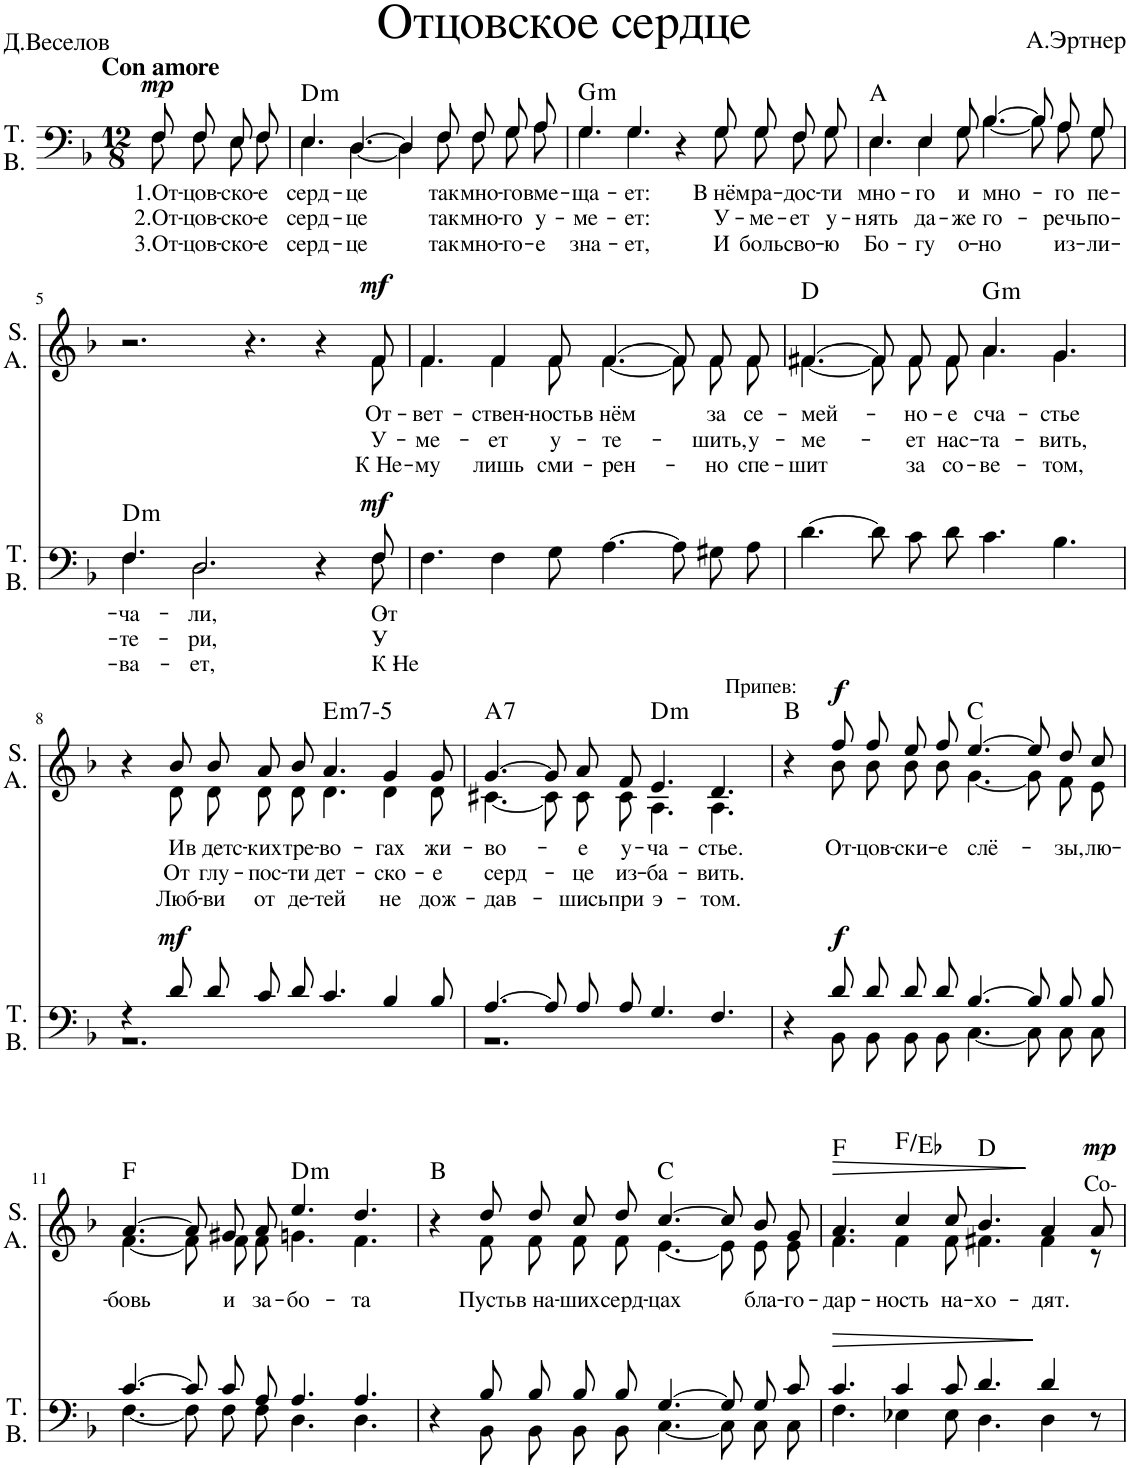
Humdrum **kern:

**kern	**text	**text	**text	**dynam	**harte	**kern	**text	**text	**text	**dynam	**harte
*part2	*part2	*part2	*part2	*part2	*part2	*part1	*part1	*part1	*part1	*part1	*part1
*staff2	*staff2	*staff2	*staff2	*staff2	*	*staff1	*staff1	*staff1	*staff1	*staff1	*
*I"T. B.	*	*	*	*	*	*I"S. A.	*	*	*	*	*
*I'T. B.	*	*	*	*	*	*I'S. A.	*	*	*	*	*
*clefF4	*	*	*	*	*	*clefG2	*	*	*	*	*
*k[b-]	*	*	*	*	*	*k[b-]	*	*	*	*	*
*M12/8	*	*	*	*	*	*M12/8	*	*	*	*	*
=1	=1	=1	=1	=1	=1	=1	=1	=1	=1	=1	=1
*^	*	*	*	*	*	*	*	*	*	*	*
!	!	!	!	!	!	!	!LO:TX:a:B:t=Con amore	!	!	!	!	!
!	!	!LO:LY:b	!LO:LY:b	!LO:LY:b	!LO:DY:a	!	!	!	!	!	!	!
8F/	8F\	1.От-	2.От-	3.От-	mp	.	1.r	.	.	.	.	.
!	!	!LO:LY:b	!LO:LY:b	!LO:LY:b	!	!	!	!	!	!	!	!
8F/L	8F\L	-цов-	-цов-	-цов-	.	.	.	.	.	.	.	.
!	!	!LO:LY:b	!LO:LY:b	!LO:LY:b	!	!	!	!	!	!	!	!
8E/	8E\	-ско-	-ско-	-ско-	.	.	.	.	.	.	.	.
!	!	!LO:LY:b	!LO:LY:b	!LO:LY:b	!	!	!	!	!	!	!	!
8F/J	8F\J	-е	-е	-е	.	.	.	.	.	.	.	.
1ryy	1ryy	.	.	.	.	.	.	.	.	.	.	.
=2	=2	=2	=2	=2	=2	=2	=2	=2	=2	=2	=2	=2
!	!	!LO:LY:b	!LO:LY:b	!LO:LY:b	!	!LO:H:kt=m	!	!	!	!	!	!
4.E/	4.E\	серд-	серд-	серд-	.	D:min	1.r	.	.	.	.	.
!	!	!LO:LY:b	!LO:LY:b	!LO:LY:b	!	!	!	!	!	!	!	!
[4.D/	[4.D\	це	-це	це	.	.	.	.	.	.	.	.
4D/]	4D\]	.	.	.	.	.	.	.	.	.	.	.
!	!	!LO:LY:b	!LO:LY:b	!LO:LY:b	!	!	!	!	!	!	!	!
8F/	8F\	так	так	так	.	.	.	.	.	.	.	.
!	!	!LO:LY:b	!LO:LY:b	!LO:LY:b	!	!	!	!	!	!	!	!
8F/L	8F\L	мно-	мно-	мно-	.	.	.	.	.	.	.	.
!	!	!LO:LY:b	!LO:LY:b	!LO:LY:b	!	!	!	!	!	!	!	!
8G/	8G\	-го	-го	-го-	.	.	.	.	.	.	.	.
!	!	!LO:LY:b	!LO:LY:b	!LO:LY:b	!	!	!	!	!	!	!	!
8A/J	8A\J	вме-	у-	-е	.	.	.	.	.	.	.	.
=3	=3	=3	=3	=3	=3	=3	=3	=3	=3	=3	=3	=3
!	!	!LO:LY:b	!LO:LY:b	!LO:LY:b	!	!LO:H:kt=m	!	!	!	!	!	!
4.G/	4.G\	-ща-	-ме-	зна-	.	G:min	1.r	.	.	.	.	.
!	!	!LO:LY:b	!LO:LY:b	!LO:LY:b	!	!	!	!	!	!	!	!
4.G/	4.G\	-ет:	-ет:	-ет,	.	.	.	.	.	.	.	.
4r	4ryy	.	.	.	.	.	.	.	.	.	.	.
!	!	!LO:LY:b	!LO:LY:b	!LO:LY:b	!	!	!	!	!	!	!	!
8G/	8G\	В нём	У-	И	.	.	.	.	.	.	.	.
!	!	!LO:LY:b	!LO:LY:b	!LO:LY:b	!	!	!	!	!	!	!	!
8G/L	8G\L	ра-	-ме-	боль	.	.	.	.	.	.	.	.
!	!	!LO:LY:b	!LO:LY:b	!LO:LY:b	!	!	!	!	!	!	!	!
8F/	8F\	-дос-	-ет	сво-	.	.	.	.	.	.	.	.
!	!	!LO:LY:b	!LO:LY:b	!LO:LY:b	!	!	!	!	!	!	!	!
8G/J	8G\J	-ти	у-	-ю	.	.	.	.	.	.	.	.
=4	=4	=4	=4	=4	=4	=4	=4	=4	=4	=4	=4	=4
!	!	!LO:LY:b	!LO:LY:b	!LO:LY:b	!	!	!	!	!	!	!	!
4.E/	4.E\	мно-	-нять	Бо-	.	A:maj	1.r	.	.	.	.	.
!	!	!LO:LY:b	!LO:LY:b	!LO:LY:b	!	!	!	!	!	!	!	!
4E/	4E\	-го	да-	-гу	.	.	.	.	.	.	.	.
!	!	!LO:LY:b	!LO:LY:b	!LO:LY:b	!	!	!	!	!	!	!	!
8G/	8G\	и	-же	о-	.	.	.	.	.	.	.	.
!	!	!LO:LY:b	!LO:LY:b	!LO:LY:b	!	!	!	!	!	!	!	!
[4.B-/	[4.B-\	мно-	го-	-но	.	.	.	.	.	.	.	.
8B-/L]	8B-\L]	.	.	.	.	.	.	.	.	.	.	.
!	!	!LO:LY:b	!LO:LY:b	!LO:LY:b	!	!	!	!	!	!	!	!
8A/	8A\	-го	-речь	из-	.	.	.	.	.	.	.	.
!	!	!LO:LY:b	!LO:LY:b	!LO:LY:b	!	!	!	!	!	!	!	!
8G/J	8G\J	пе-	по-	-ли-	.	.	.	.	.	.	.	.
!!LO:LB:g=z
=5	=5	=5	=5	=5	=5	=5	=5	=5	=5	=5	=5	=5
!	!	!LO:LY:b	!LO:LY:b	!LO:LY:b	!	!LO:H:kt=m	!	!	!	!	!	!
*	*	*	*	*	*	*	*^	*	*	*	*	*
4.F/	4.F\	-ча-	-те-	-ва-	.	D:min	2.r	4.ryy	.	.	.	.	.
!	!	!LO:LY:b	!LO:LY:b	!LO:LY:b	!	!	!	!	!	!	!	!	!
*	*	*	*	*	*	*	*v	*v	*	*	*	*	*
2.D/	2.D\	-ли,	-ри,	-ет,	.	.	.	.	.	.	.	.
.	.	.	.	.	.	.	4.r	.	.	.	.	.
4r	4ryy	.	.	.	.	.	4r	.	.	.	.	.
!	!	!LO:LY:b	!LO:LY:b	!LO:LY:b	!LO:DY:a	!	!	!LO:LY:b	!LO:LY:b	!LO:LY:b	!LO:DY:a	!
*	*	*	*	*	*	*	*^	*	*	*	*	*
8F/	8F\	От-	У-	К Не-	mf	.	8f/	8f\	От-	У-	К Не-	mf	.
=6	=6	=6	=6	=6	=6	=6	=6	=6	=6	=6	=6	=6	=6
!	!	!	!	!	!	!	!	!	!LO:LY:b	!LO:LY:b	!LO:LY:b	!	!
*v	*v	*	*	*	*	*	*	*	*	*	*	*	*
4.F\	.	.	.	.	.	4.f/	4.f\	-вет-	-ме-	-му	.	.
!	!	!	!	!	!	!	!	!LO:LY:b	!LO:LY:b	!LO:LY:b	!	!
4F\	.	.	.	.	.	4f/	4f\	-ствен-	-ет	лишь	.	.
!	!	!	!	!	!	!	!	!LO:LY:b	!LO:LY:b	!LO:LY:b	!	!
8G\	.	.	.	.	.	8f/	8f\	-ность	у-	сми-	.	.
!	!	!	!	!	!	!	!	!LO:LY:b	!LO:LY:b	!LO:LY:b	!	!
[4.A\	.	.	.	.	.	[4.f/	[4.f\	в нём	-те-	-рен-	.	.
8A\L]	.	.	.	.	.	8f/L]	8f\L]	.	.	.	.	.
!	!	!	!	!	!	!	!	!LO:LY:b	!LO:LY:b	!LO:LY:b	!	!
8G#X\	.	.	.	.	.	8f/	8f\	за	-шить,	-но	.	.
!	!	!	!	!	!	!	!	!LO:LY:b	!LO:LY:b	!LO:LY:b	!	!
8A\J	.	.	.	.	.	8f/J	8f\J	се-	у-	спе-	.	.
=7	=7	=7	=7	=7	=7	=7	=7	=7	=7	=7	=7	=7
!	!	!	!	!	!	!	!	!LO:LY:b	!LO:LY:b	!LO:LY:b	!	!
[4.d\	.	.	.	.	.	[4.f#X/	[4.f#\	-мей-	-ме-	-шит	.	D:maj
8d\L]	.	.	.	.	.	8f#/L]	8f#\L]	.	.	.	.	.
!	!	!	!	!	!	!	!	!LO:LY:b	!LO:LY:b	!LO:LY:b	!	!
8c\	.	.	.	.	.	8f#/	8f#\	-но-	-ет	за	.	.
!	!	!	!	!	!	!	!	!LO:LY:b	!LO:LY:b	!LO:LY:b	!	!
8d\J	.	.	.	.	.	8f#/J	8f#\J	-е	нас-	со-	.	.
!	!	!	!	!	!	!	!	!LO:LY:b	!LO:LY:b	!LO:LY:b	!	!LO:H:kt=m
4.c\	.	.	.	.	.	4.a/	4.a\	сча-	-та-	-ве-	.	G:min
!	!	!	!	!	!	!	!	!LO:LY:b	!LO:LY:b	!LO:LY:b	!	!
4.B-\	.	.	.	.	.	4.g/	4.g\	-стье	-вить,	-том,	.	.
!!LO:LB:g=z	!!
=8	=8	=8	=8	=8	=8	=8	=8	=8	=8	=8	=8	=8
*^	*	*	*	*	*	*	*	*	*	*	*	*
4r	1.r	.	.	.	.	.	4r	4ryy	.	.	.	.	.
!	!	!	!	!	!LO:DY:a	!	!	!	!LO:LY:b	!LO:LY:b	!LO:LY:b	!	!
8d/	.	.	.	.	mf	.	8b-/	8d\	И	От	Люб-	.	.
!	!	!	!	!	!	!	!	!	!LO:LY:b	!LO:LY:b	!LO:LY:b	!	!
8d/L	.	.	.	.	.	.	8b-/L	8d\L	в детс-	глу-	-ви	.	.
!	!	!	!	!	!	!	!	!	!LO:LY:b	!LO:LY:b	!LO:LY:b	!	!
8c/	.	.	.	.	.	.	8a/	8d\	-ких	-пос-	от	.	.
!	!	!	!	!	!	!	!	!	!LO:LY:b	!LO:LY:b	!LO:LY:b	!	!
8d/J	.	.	.	.	.	.	8b-/J	8d\J	тре-	-ти	де-	.	.
!	!	!	!	!	!	!	!	!	!LO:LY:b	!LO:LY:b	!LO:LY:b	!	!LO:H:kt=m7-5
4.c/	.	.	.	.	.	.	4.a/	4.d\	-во-	дет-	-тей	.	E:hdim7
!	!	!	!	!	!	!	!	!	!LO:LY:b	!LO:LY:b	!LO:LY:b	!	!
4B-/	.	.	.	.	.	.	4g/	4d\	-гах	-ско-	не	.	.
!	!	!	!	!	!	!	!	!	!LO:LY:b	!LO:LY:b	!LO:LY:b	!	!
8B-/	.	.	.	.	.	.	8g/	8d\	жи-	-е	дож-	.	.
=9	=9	=9	=9	=9	=9	=9	=9	=9	=9	=9	=9	=9	=9
!	!	!	!	!	!	!	!	!	!LO:LY:b	!LO:LY:b	!LO:LY:b	!	!LO:H:kt=7
[4.A/	1.r	.	.	.	.	.	[4.g/	[4.c#X\	-во-	серд-	-дав-	.	A:7
8A/L]	.	.	.	.	.	.	8g/L]	8c#\L]	.	.	.	.	.
!	!	!	!	!	!	!	!	!	!LO:LY:b	!LO:LY:b	!LO:LY:b	!	!
8A/	.	.	.	.	.	.	8a/	8c#\	-е	-це	-шись	.	.
!	!	!	!	!	!	!	!	!	!LO:LY:b	!LO:LY:b	!LO:LY:b	!	!
8A/J	.	.	.	.	.	.	8f/J	8c#\J	у-	из-	при	.	.
!	!	!	!	!	!	!	!	!	!LO:LY:b	!LO:LY:b	!LO:LY:b	!	!LO:H:kt=m
4.G/	.	.	.	.	.	.	4.e/	4.A\	-ча-	-ба-	э-	.	D:min
!	!	!	!	!	!	!	!	!	!LO:LY:b	!LO:LY:b	!LO:LY:b	!	!
4.F/	.	.	.	.	.	.	4.d/	4.A\	-стье.	-вить.	-том.	.	.
=10	=10	=10	=10	=10	=10	=10	=10	=10	=10	=10	=10	=10	=10
4r	4ryy	.	.	.	.	.	4r	4ryy	.	.	.	.	B:maj
!	!	!	!	!	!	!	!LO:TX:a:t=Припев&colon;	!	!	!	!	!	!
!	!	!	!	!	!LO:DY:a	!	!	!	!LO:LY:b	!	!	!LO:DY:a	!
8d/	8BB-\	.	.	.	f	.	8ff/	8b-\	От-	.	.	f	.
!	!	!	!	!	!	!	!	!	!LO:LY:b	!	!	!	!
8d/L	8BB-\L	.	.	.	.	.	8ff/L	8b-\L	-цов-	.	.	.	.
!	!	!	!	!	!	!	!	!	!LO:LY:b	!	!	!	!
8d/	8BB-\	.	.	.	.	.	8ee/	8b-\	-ски-	.	.	.	.
!	!	!	!	!	!	!	!	!	!LO:LY:b	!	!	!	!
8d/J	8BB-\J	.	.	.	.	.	8ff/J	8b-\J	-е	.	.	.	.
!	!	!	!	!	!	!	!	!	!LO:LY:b	!	!	!	!
[4.B-/	[4.C\	.	.	.	.	.	[4.ee/	[4.g\	слё-	.	.	.	C:maj
8B-/L]	8C\L]	.	.	.	.	.	8ee/L]	8g\L]	.	.	.	.	.
!	!	!	!	!	!	!	!	!	!LO:LY:b	!	!	!	!
8B-/	8C\	.	.	.	.	.	8dd/	8f\	-зы,	.	.	.	.
!	!	!	!	!	!	!	!	!	!LO:LY:b	!	!	!	!
8B-/J	8C\J	.	.	.	.	.	8cc/J	8e\J	лю-	.	.	.	.
!!LO:LB:g=z	!!
=11	=11	=11	=11	=11	=11	=11	=11	=11	=11	=11	=11	=11	=11
!	!	!	!	!	!	!	!	!	!LO:LY:b	!	!	!	!
[4.c/	[4.F\	.	.	.	.	.	[4.a/	[4.f\	-бовь	.	.	.	F:maj
8c/L]	8F\L]	.	.	.	.	.	8a/L]	8f\L]	.	.	.	.	.
!	!	!	!	!	!	!	!	!	!LO:LY:b	!	!	!	!
8c/	8F\	.	.	.	.	.	8g#X/	8f\	и	.	.	.	.
!	!	!	!	!	!	!	!	!	!LO:LY:b	!	!	!	!
8A/J	8F\J	.	.	.	.	.	8a/J	8f\J	за-	.	.	.	.
!	!	!	!	!	!	!	!	!	!LO:LY:b	!	!	!	!LO:H:kt=m
4.A/	4.D\	.	.	.	.	.	4.ee/	4.gn\	-бо-	.	.	.	D:min
!	!	!	!	!	!	!	!	!	!LO:LY:b	!	!	!	!
4.A/	4.D\	.	.	.	.	.	4.dd/	4.f\	-та	.	.	.	.
=12	=12	=12	=12	=12	=12	=12	=12	=12	=12	=12	=12	=12	=12
4r	4ryy	.	.	.	.	.	4r	4ryy	.	.	.	.	B:maj
!	!	!	!	!	!	!	!	!	!LO:LY:b	!	!	!	!
8B-/	8BB-\	.	.	.	.	.	8dd/	8f\	Пусть	.	.	.	.
!	!	!	!	!	!	!	!	!	!LO:LY:b	!	!	!	!
8B-/L	8BB-\L	.	.	.	.	.	8dd/L	8f\L	в на-	.	.	.	.
!	!	!	!	!	!	!	!	!	!LO:LY:b	!	!	!	!
8B-/	8BB-\	.	.	.	.	.	8cc/	8f\	-ших	.	.	.	.
!	!	!	!	!	!	!	!	!	!LO:LY:b	!	!	!	!
8B-/J	8BB-\J	.	.	.	.	.	8dd/J	8f\J	серд-	.	.	.	.
!	!	!	!	!	!	!	!	!	!LO:LY:b	!	!	!	!
[4.G/	[4.C\	.	.	.	.	.	[4.cc/	[4.e\	-цах	.	.	.	C:maj
8G/L]	8C\L]	.	.	.	.	.	8cc/L]	8e\L]	.	.	.	.	.
!	!	!	!	!	!	!	!	!	!LO:LY:b	!	!	!	!
8G/	8C\	.	.	.	.	.	8b-/	8e\	бла-	.	.	.	.
!	!	!	!	!	!	!	!	!	!LO:LY:b	!	!	!	!
8c/J	8C\J	.	.	.	.	.	8g/J	8e\J	-го-	.	.	.	.
=13	=13	=13	=13	=13	=13	=13	=13	=13	=13	=13	=13	=13	=13
!	!	!	!	!	!LO:HP:b	!	!	!	!LO:LY:b	!	!	!LO:HP:b	!
4.c/	4.F\	.	.	.	>	.	4.a/	4.f\	-дар-	.	.	>	F:maj
!	!	!	!	!	!	!	!	!	!LO:LY:b	!	!	!	!
4c/	4E-X\	.	.	.	.	.	4cc/	4f\	-ность	.	.	.	F:maj/b7
!	!	!	!	!	!	!	!	!	!LO:LY:b	!	!	!	!
8c/	8E-\	.	.	.	.	.	8cc/	8f\	на-	.	.	.	.
!	!	!	!	!	!	!	!	!	!LO:LY:b	!	!	!	!
4.d/	4.D\	.	.	.	.	.	4.b-/	4.f#X\	-хо-	.	.	.	D:maj
!	!	!	!	!	!	!	!	!	!LO:LY:b	!	!	!	!
4d/	4D\	.	.	.	.	.	4a/	4f#\	-дят.	.	.	.	.
!	!	!	!	!	!	!	!LO:TX:a:t=Со	!	!	!	!	!	!
!	!	!	!	!	!	!	!LO:TX:a:t=-	!	!	!	!	!	!
!	!	!	!	!	!	!	!	!	!	!	!	!LO:DY:n=1:a	!
8r	8ryy	.	.	.	]	.	8a/	8r	.	.	.	] mp	.
*v	*v	*	*	*	*	*	*	*	*	*	*	*	*
*	*	*	*	*	*	*v	*v	*	*	*	*	*
=	=	=	=	=	=	=	=	=	=	=	=
*-	*-	*-	*-	*-	*-	*-	*-	*-	*-	*-	*-
